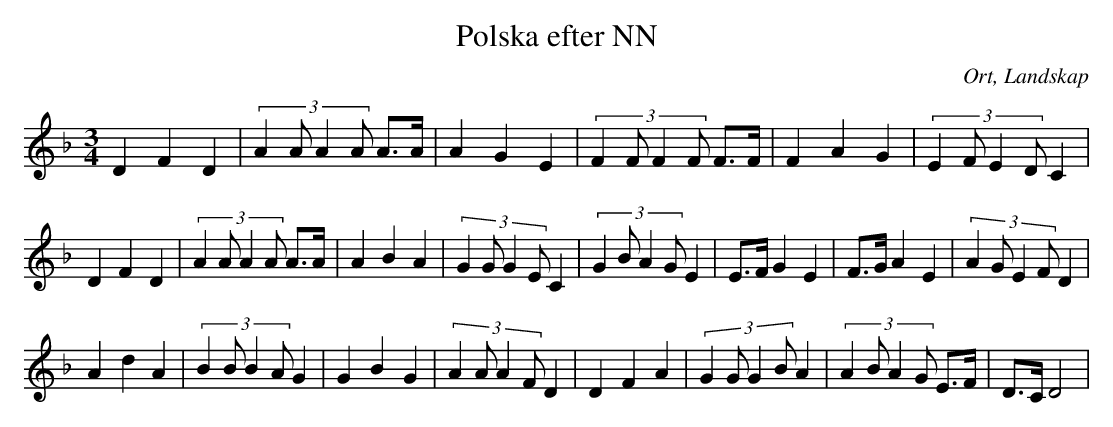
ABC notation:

X:1
T:Polska efter NN
O:Ort, Landskap
M:3/4
L:1/16
K:Dm
D4F4D4|(3:2:4 A4A2A4A2 A3A|A4G4E4|(3:2:4 F4F2F4F2 F3F|F4A4G4|(3:2:4 E4F2E4D2 C4|
D4F4D4|(3:2:4 A4A2A4A2 A3A|A4B4A4|(3:2:4 G4G2G4E2 C4|(3:2:4 G4B2A4G2 E4|E3FG4E4|F3GA4E4|(3:2:4 A4G2E4F2 D4|
A4d4A4|(3:2:4 B4B2B4A2 G4|G4B4G4|(3:2:4 A4A2A4F2 D4|D4F4A4|(3:2:4 G4G2G4B2 A4|(3:2:4 A4B2A4G2 E3F|D3C D8|
